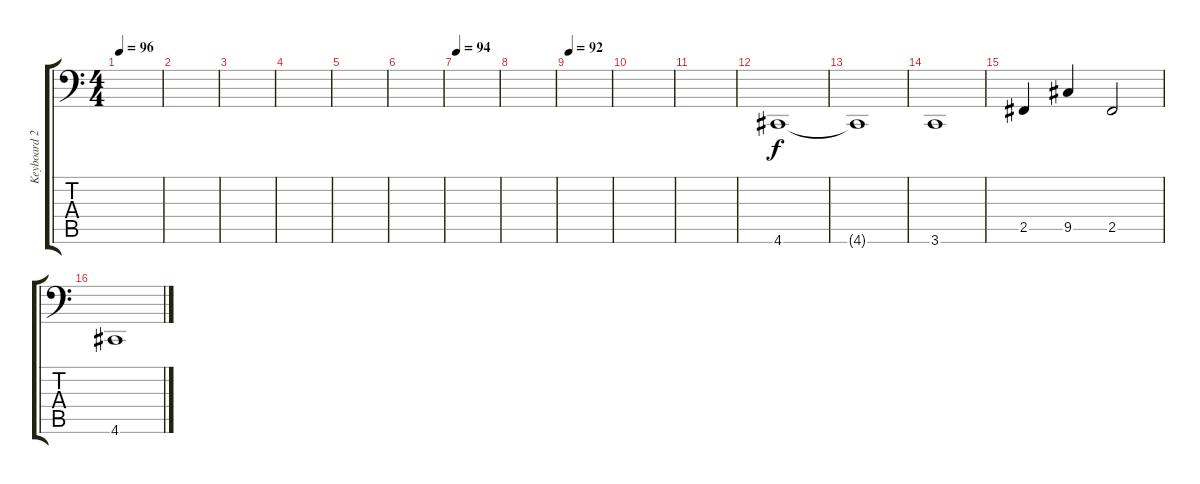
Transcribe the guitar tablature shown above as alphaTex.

\track ("Keyboard 2" "Keyboard 2") {instrument harpsichord}
\staff {score tabs}
\tuning (E4 B3 G3 D3 E2 A1) {hide}
\ts (4 4)
\tempo 96
\clef f4
\ks c
|
|
|
|
|
|
\tempo 94
|
|
\tempo 92
|
|
|
4.6.1 |
4.6{t}.1 |
3.6.1 |
2.5.4 9.5.4 2.5.2 |
4.6.1
